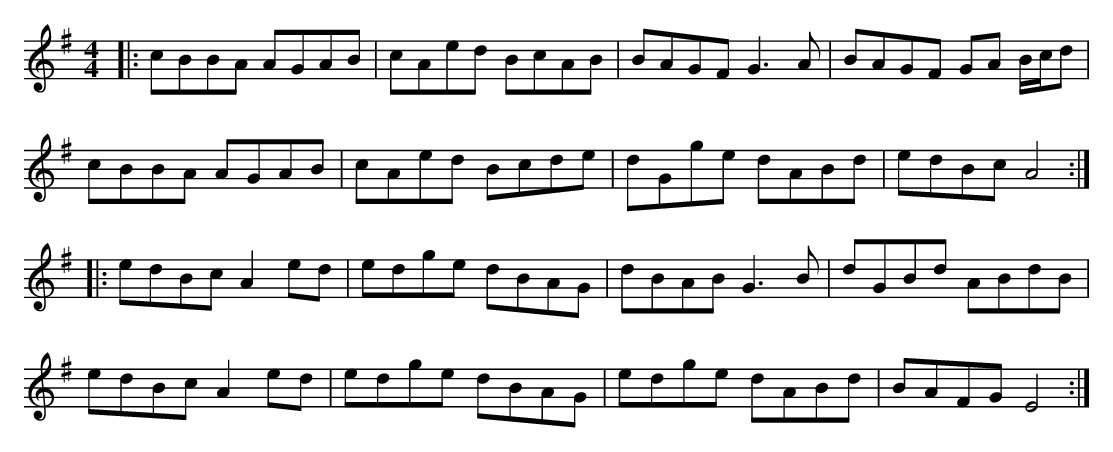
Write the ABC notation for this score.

X:1
M:4/4
K:Ador
|:cBBA AGAB|cAed BcAB|BAGF G2>A2|BAGF GA B/c/d|
cBBA AGAB|cAed Bcde|dGge dABd|edBc A4:|
|:edBc A2ed|edge dBAG|dBAB G2>B2|dGBd ABdB|
edBc A2ed|edge dBAG|edge dABd|BAFG E4:|
